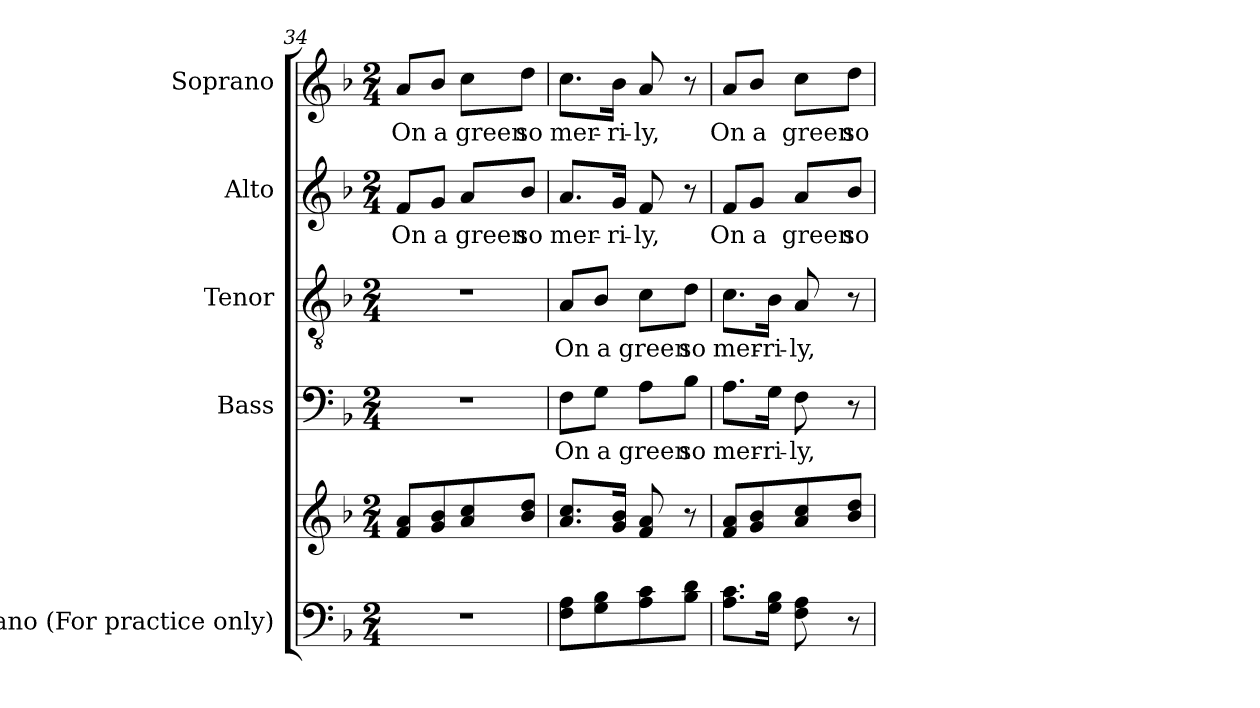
**kern	**kern	**kern	**text	**kern	**text	**kern	**text	**kern	**text
*part5	*part5	*part4	*part4	*part3	*part3	*part2	*part2	*part1	*part1
*staff6	*staff5	*staff4	*staff4	*staff3	*staff3	*staff2	*staff2	*staff1	*staff1
*I"Piano (For practice only)	*	*I"Bass	*	*I"Tenor	*	*I"Alto	*	*I"Soprano	*
*I'Pno.	*	*I'B.	*	*I'T.	*	*I'A.	*	*I'S.	*
*clefF4	*clefG2	*clefF4	*	*clefGv2	*	*clefG2	*	*clefG2	*
*	*	*	*	*ITrd7c12	*	*	*	*	*
*k[b-]	*k[b-]	*k[b-]	*	*k[b-]	*	*k[b-]	*	*k[b-]	*
*F:	*F:	*F:	*	*F:	*	*F:	*	*F:	*
*M2/4	*M2/4	*M2/4	*	*M2/4	*	*M2/4	*	*M2/4	*
=34	=34	=34	=34	=34	=34	=34	=34	=34	=34
!LO:N:vis=1	!	!LO:N:vis=1	!	!LO:N:vis=1	!	!	!	!	!
!	!	!	!	!	!	!	!LO:LY:b:color=#000000	!	!
!	!	!	!	!	!	!	!	!	!LO:LY:b:color=#000000
2r	8fi/ 8aiL	2r	.	2r	.	8fi/L	On	8ai/L	On
!	!	!	!	!	!	!	!LO:LY:b:color=#000000	!	!
!	!	!	!	!	!	!	!	!	!LO:LY:b:color=#000000
.	8gi/ 8b-i	.	.	.	.	8gi/J	a	8b-i/J	a
!	!	!	!	!	!	!	!LO:LY:b:color=#000000	!	!
!	!	!	!	!	!	!	!	!	!LO:LY:b:color=#000000
.	8ai/ 8cci	.	.	.	.	8ai/L	green	8cci\L	green
!	!	!	!	!	!	!	!LO:LY:b:color=#000000	!	!
!	!	!	!	!	!	!	!	!	!LO:LY:b:color=#000000
.	8b-i/ 8ddiJ	.	.	.	.	8b-i/J	so	8ddi\J	so
=35	=35	=35	=35	=35	=35	=35	=35	=35	=35
!	!	!	!LO:LY:b:color=#000000	!	!	!	!	!	!
!	!	!	!	!	!LO:LY:b:color=#000000	!	!	!	!
!	!	!	!	!	!	!	!LO:LY:b:color=#000000	!	!
!	!	!	!	!	!	!	!	!	!LO:LY:b:color=#000000
8Fi\ 8AiL	8.ai/ 8.cciL	8Fi\L	On	8AAi/L	On	8.ai/L	mer-	8.cci\L	mer-
!	!	!	!LO:LY:b:color=#000000	!	!	!	!	!	!
!	!	!	!	!	!LO:LY:b:color=#000000	!	!	!	!
8Gi\ 8B-i	.	8Gi\J	a	8BB-i/J	a	.	.	.	.
!	!	!	!	!	!	!	!LO:LY:b:color=#000000	!	!
!	!	!	!	!	!	!	!	!	!LO:LY:b:color=#000000
.	16gi/ 16b-iJk	.	.	.	.	16gi/Jk	-ri-	16b-i\Jk	-ri-
!	!	!	!LO:LY:b:color=#000000	!	!	!	!	!	!
!	!	!	!	!	!LO:LY:b:color=#000000	!	!	!	!
!	!	!	!	!	!	!	!LO:LY:b:color=#000000	!	!
!	!	!	!	!	!	!	!	!	!LO:LY:b:color=#000000
8Ai\ 8ci	8fi/ 8ai	8Ai\L	green	8Ci\L	green	8fi/	-ly,	8ai/	-ly,
!	!	!	!LO:LY:b:color=#000000	!	!	!	!	!	!
!	!	!	!	!	!LO:LY:b:color=#000000	!	!	!	!
8B-i\ 8diJ	8r	8B-i\J	so	8Di\J	so	8r	.	8r	.
=36	=36	=36	=36	=36	=36	=36	=36	=36	=36
!	!	!	!LO:LY:b:color=#000000	!	!	!	!	!	!
!	!	!	!	!	!LO:LY:b:color=#000000	!	!	!	!
!	!	!	!	!	!	!	!LO:LY:b:color=#000000	!	!
!	!	!	!	!	!	!	!	!	!LO:LY:b:color=#000000
8.Ai\ 8.ciL	8fi/ 8aiL	8.Ai\L	mer-	8.Ci\L	mer-	8fi/L	On	8ai/L	On
!	!	!	!	!	!	!	!LO:LY:b:color=#000000	!	!
!	!	!	!	!	!	!	!	!	!LO:LY:b:color=#000000
.	8gi/ 8b-i	.	.	.	.	8gi/J	a	8b-i/J	a
!	!	!	!LO:LY:b:color=#000000	!	!	!	!	!	!
!	!	!	!	!	!LO:LY:b:color=#000000	!	!	!	!
16Gi\ 16B-iJk	.	16Gi\Jk	-ri-	16BB-i\Jk	-ri-	.	.	.	.
!	!	!	!LO:LY:b:color=#000000	!	!	!	!	!	!
!	!	!	!	!	!LO:LY:b:color=#000000	!	!	!	!
!	!	!	!	!	!	!	!LO:LY:b:color=#000000	!	!
!	!	!	!	!	!	!	!	!	!LO:LY:b:color=#000000
8Fi\ 8Ai	8ai/ 8cci	8Fi\	-ly,	8AAi/	-ly,	8ai/L	green	8cci\L	green
!	!	!	!	!	!	!	!LO:LY:b:color=#000000	!	!
!	!	!	!	!	!	!	!	!	!LO:LY:b:color=#000000
8r	8b-i/ 8ddiJ	8r	.	8r	.	8b-i/J	so	8ddi\J	so
=	=	=	=	=	=	=	=	=	=
*-	*-	*-	*-	*-	*-	*-	*-	*-	*-
